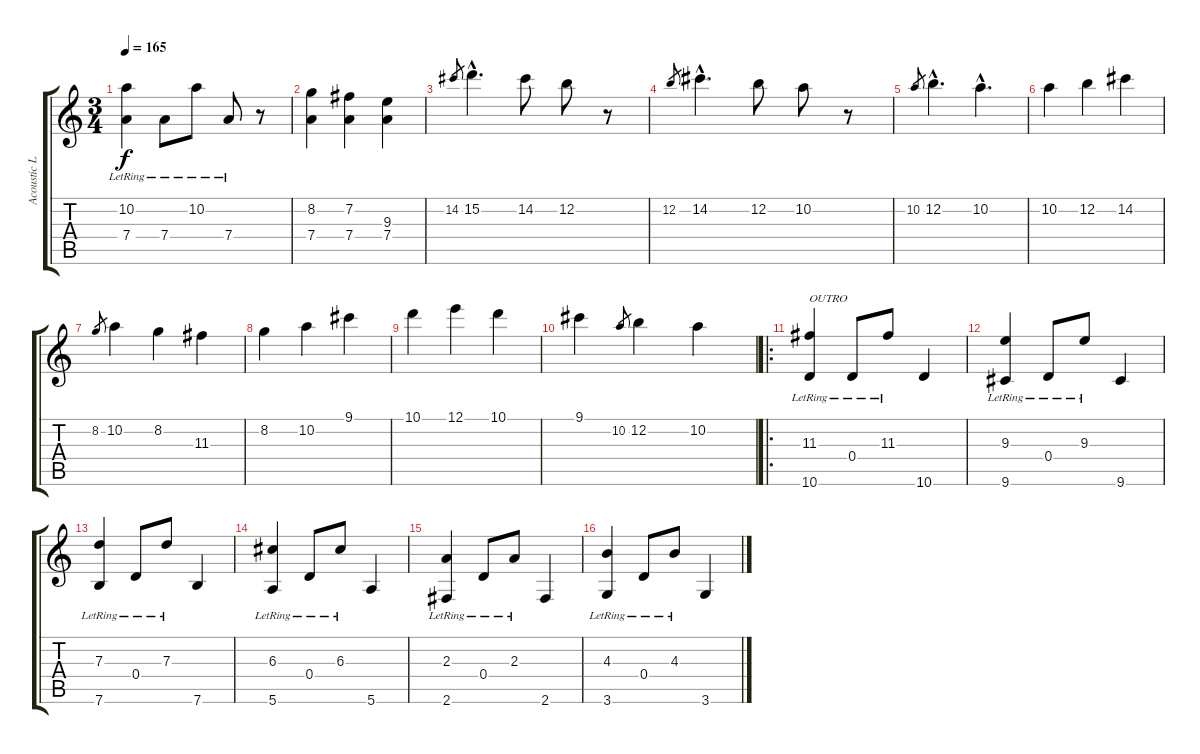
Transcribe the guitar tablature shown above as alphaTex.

\track ("Acoustic Lead" "Acoustic L") {instrument acousticguitarsteel}
\staff {score tabs}
\tuning (E4 B3 G3 D3 A2 E2) {hide}
\ts (3 4)
\tempo 165
\clef g2
\ks c
(10.2 7.4{lr}).4{dy f} 7.4{lr}.8 10.2{lr}.8 7.4{lr}.8 r.8 |
(8.2 7.4).4 (7.2 7.4).4 (9.3 7.4).4 |
14.2.8{gr} 15.2{hac}.4{d} 14.2.8 12.2.8 r.8 |
12.2.8{gr} 14.2{hac}.4{d} 12.2.8 10.2.8 r.8 |
10.2.8{gr} 12.2{hac}.4{d} 10.2{hac}.4{d} |
10.2.4 12.2.4 14.2.4 |
8.2.8{gr} 10.2.4 8.2.4 11.3.4 |
8.2.4 10.2.4 9.1.4 |
10.1.4 12.1.4 10.1.4 |
9.1.4 10.2.8{gr} 12.2.4 10.2.4 |
\ro
(11.3 10.6{lr}).4{txt "OUTRO"} 0.4{lr}.8 11.3{lr}.8 10.6.4 |
(9.3 9.6{lr}).4 0.4{lr}.8 9.3{lr}.8 9.6.4 |
(7.3 7.6{lr}).4 0.4{lr}.8 7.3{lr}.8 7.6.4 |
(6.3 5.6{lr}).4 0.4{lr}.8 6.3{lr}.8 5.6.4 |
(2.3 2.6{lr}).4 0.4{lr}.8 2.3{lr}.8 2.6.4 |
(4.3 3.6{lr}).4 0.4{lr}.8 4.3{lr}.8 3.6.4
